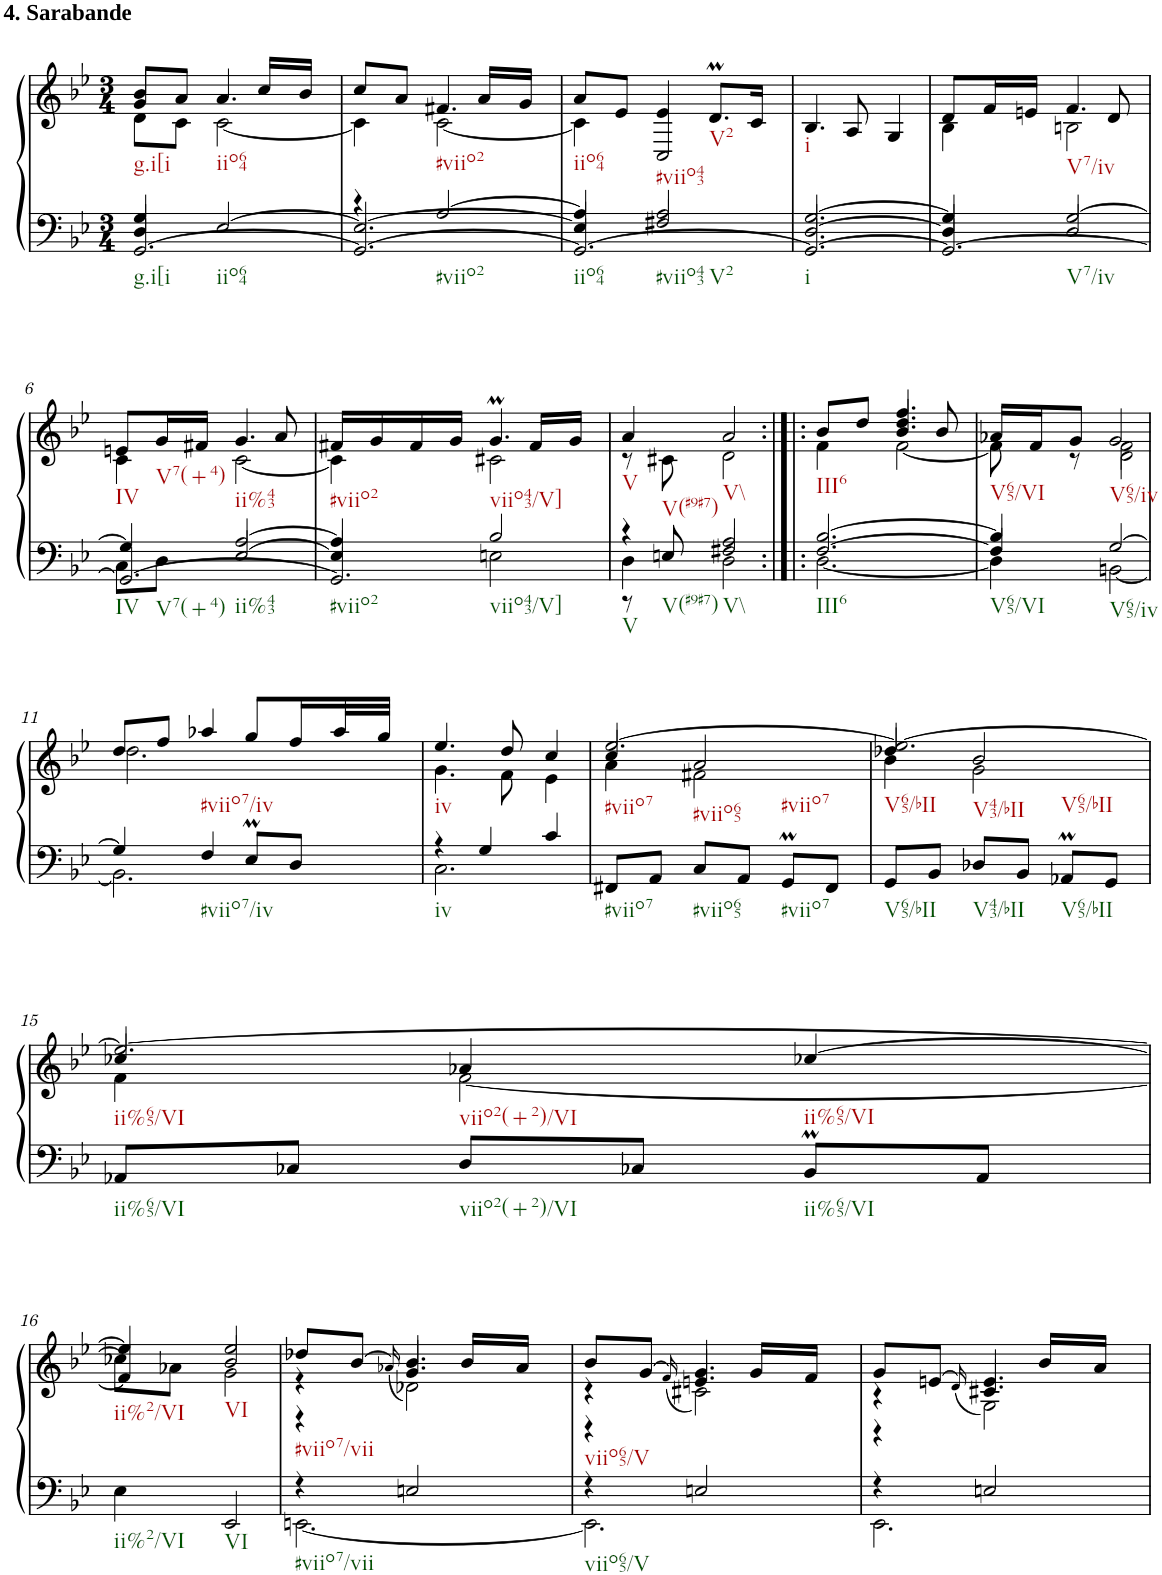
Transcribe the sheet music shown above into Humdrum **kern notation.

**kern	**kern
*part1	*part1
*staff2	*staff1
*I"unbenannt1	*
*clefF4	*clefG2
*k[b-e-]	*k[b-e-]
*M3/4	*M3/4
=1	=1
*^	*^
*	*^	*	*^
!	!	!	!LO:TX:a:B:t=4. Sarabande	!	!
4G/	4D/	[2.GG/	8b-/L	8d\L	4g/
.	.	.	8a/J	8c\J	.
2ryy	[2E-/	.	4.a/	[2c\	2ryy
.	.	.	16cc/LL	.	.
.	.	.	16b-/JJ	.	.
*	*	*	*	*v	*v
=2	=2	=2	=2	=2
4r	2.E-/_	2.GG/_	8cc/L	4c\]
.	.	.	8a/J	.
[2A/	.	.	4.f#X/	[2c\
.	.	.	16a/LL	.
.	.	.	16g/JJ	.
=3	=3	=3	=3	=3
4A/]	4E-/]	2.GG/_	8a/L	4c\]
.	.	.	8e-/J	.
2A/	2F#X/	.	4e-/	2C/
.	.	.	8.dm/L	.
.	.	.	16c/Jk	.
*	*	*	*v	*v
=4	=4	=4	=4
[2.G/	[2.D/	2.GG/_	4.B-/
.	.	.	8A/
.	.	.	4G/
=5	=5	=5	=5
*	*	*	*^
4G/]	4D/]	2.GG/_	8d/L	4B-\
.	.	.	16f/L	.
.	.	.	16en/JJ	.
[2G/	2D/	.	4.f/	2Bn\
.	.	.	8d/	.
!!LO:LB:g=z	!!
=6	=6	=6	=6	=6
4G/]	8C\L	2.GG/_	8en/L	4c\
.	8D\J	.	16g/L	.
.	.	.	16f#X/JJ	.
[2A/	[2E-/	.	4.g/	[2c\
.	.	.	8a/	.
=7	=7	=7	=7	=7
4A/]	4E-/]	2.GG/]	16f#X/LL	4c\]
.	.	.	16g/	.
.	.	.	16f#/	.
.	.	.	16g/JJ	.
2B-/	2En\	.	4.gM/	2c#X\
.	.	.	16f#/LL	.
.	.	.	16g/JJ	.
=8	=8	=8	=8	=8
4r	4D\	8r	4a/	8r
.	.	8En/	.	8c#X\
2A/	2D\	2F#X/	2a/	2d\
=9:|!|:	=9:|!|:	=9:|!|:	=9:|!|:	=9:|!|:
*	*	*	*	*^
[2.B-/	[2.D\	[2.F/	8b-/L	4f\	4ryy
.	.	.	8dd/J	.	.
.	.	.	4.ff/	[2f\	4.b-/ 4.dd/
.	.	.	8b-/	.	8ryy
=10	=10	=10	=10	=10	=10
4B-/]	4D\]	4F/]	16a-X/LL	8f\]	4ryy
.	.	.	16f/J	.	.
.	.	.	8g/J	8r	.
[2G/	[2BBn\	2ryy	2g/	2d\	2f\
*	*v	*v	*	*	*
*	*	*	*v	*v
!!LO:LB:g=z
=11	=11	=11	=11
4G/]	2.BB\]	8dd/L	2.dd\
.	.	8ff/J	.
4F/	.	4aa-X/	.
8E-M/L	.	8gg/L	.
8D/J	.	16ff/L	.
.	.	32aa-/L	.
.	.	32gg/JJJ	.
=12	=12	=12	=12
4r	2.C\	4.ee-/	4.g\
4G/	.	.	.
.	.	8dd/	8f\
4c/	.	4cc/	4e-\
*v	*v	*	*
=13	=13	=13
*	*	*^
8FF#X/L	[2.ee-/	4cc/	4a\
8AA/J	.	.	.
8C/L	.	2a/	2f#X\
8AA/J	.	.	.
8GGM/L	.	.	.
8FF#/J	.	.	.
=14	=14	=14	=14
8GG/L	2.ee-/_	4dd-X/	4b-\
8BB-/J	.	.	.
8D-X/L	.	2b-/	2g\
8BB-/J	.	.	.
8AA-XM/L	.	.	.
8GG/J	.	.	.
!!LO:LB:g=z	!!	!!
=15	=15	=15	=15
8AA-X/L	2.ee-/_	4cc-X/	4f\
8C-X/J	.	.	.
8D/L	.	4a-X/	[2f\
8C-X/J	.	.	.
8BB-M/L	.	[4cc-X/	.
8AA-/J	.	.	.
!!LO:LB:g=z	!!	!!
=16	=16	=16	=16
4E-\	4ee-/]	8cc-X\L]	4f/]
.	.	8a-X\J	.
2EE-/	2ee-/	2g\	2b-/
=17	=17	=17	=17
*^	*	*	*
4r	[2.EEn\	8dd-X/L	4r	4r
.	.	[8b-/J	.	.
.	.	.	(16qa-X/	.
2En/	.	4.b-/]	2d-X\)	4.g/
.	.	16b-/LL	.	8ryy
.	.	16a-/JJ	.	.
=18	=18	=18	=18	=18
4r	2.EE\]	8b-/L	4r	4r
.	.	[8g/J	.	.
.	.	.	(16qf/	.
2En/	.	4.g/]	2c#X\)	4.en/
.	.	16g/LL	.	8ryy
.	.	16f/JJ	.	.
=19	=19	=19	=19	=19
4r	2.EE-\	8g/L	4r	4r
.	.	[8en/J	.	.
.	.	.	(16qd/	.
2En/	.	4.e/]	2G\)	4.c#X/
.	.	16b-/LL	.	8ryy
.	.	16a/JJ	.	.
*v	*v	*	*	*
*	*v	*v	*v
=	=
*-	*-
